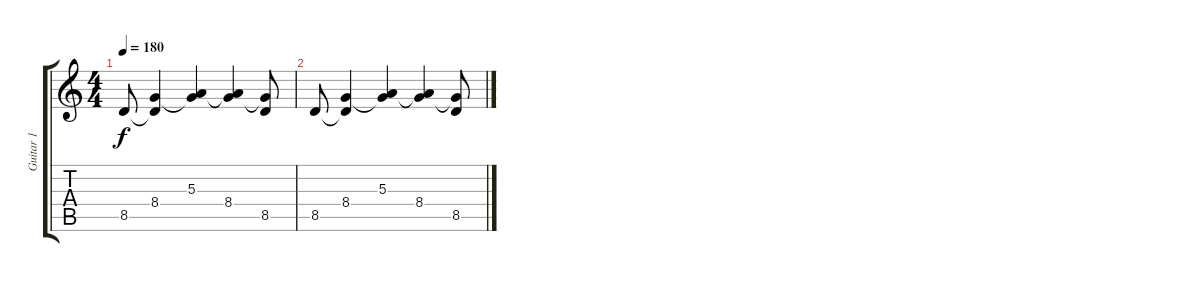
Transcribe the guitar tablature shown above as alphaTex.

\track ("Guitar 1" "Guitar 1") {instrument distortionguitar}
\staff {score tabs}
\tuning (Db4 Ab3 E3 B2 Gb2 B1) {hide}
\ts (4 4)
\tempo 180
\clef g2
\ks c
8.5.8{dy f} (8.4 8.5{t}).4 (5.3 8.4{t}).4 (5.3{t} 8.4).4 (8.4{t} 8.5).8 |
8.5.8 (8.4 8.5{t}).4 (5.3 8.4{t}).4 (5.3{t} 8.4).4 (8.4{t} 8.5).8
